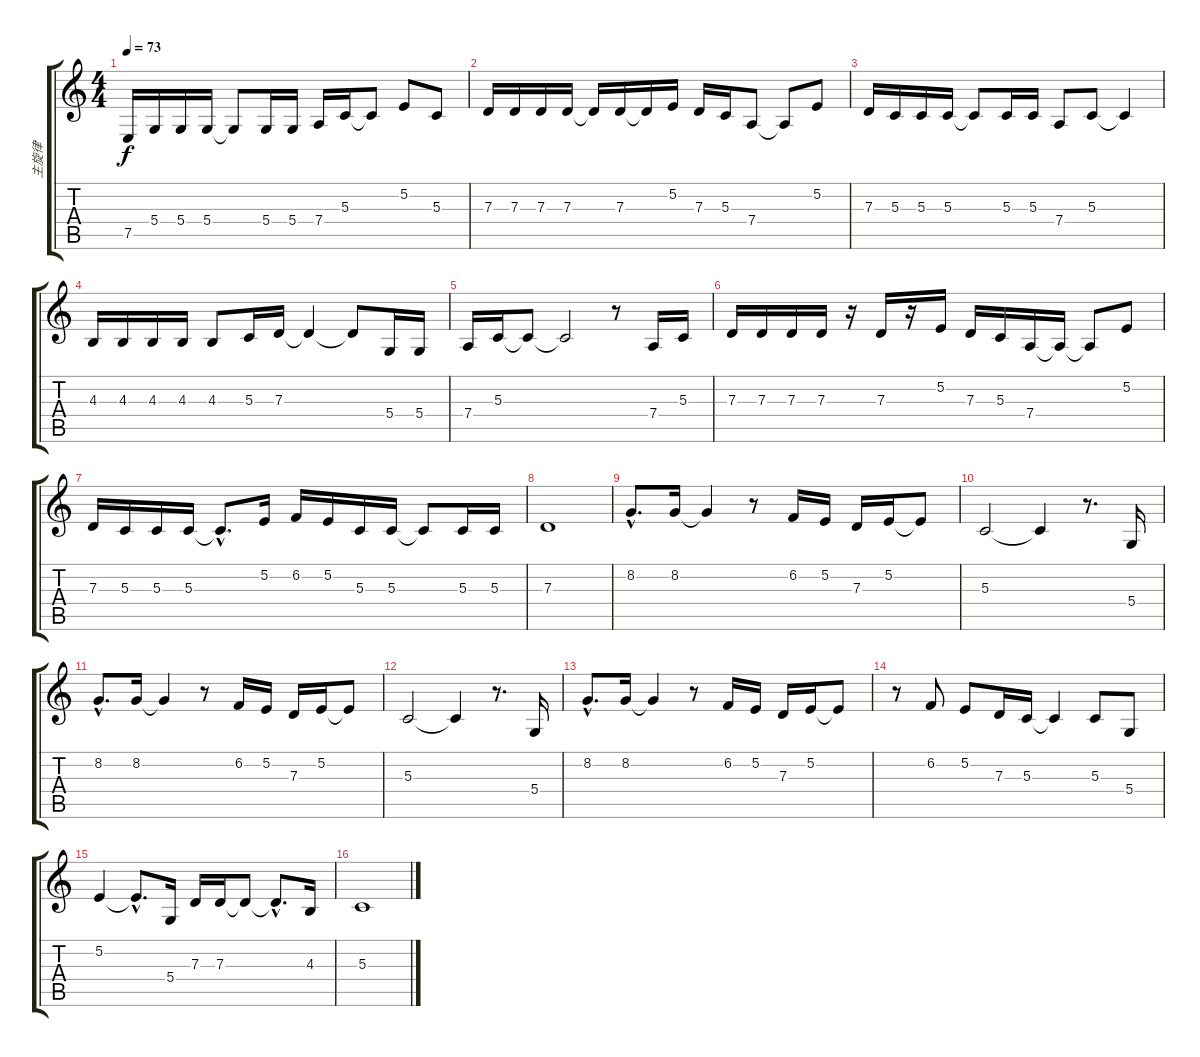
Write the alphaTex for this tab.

\track ("主旋律" "主旋律") {instrument reedorgan}
\staff {score tabs}
\tuning (E4 B3 G3 D3 A2 E2) {hide}
\ts (4 4)
\tempo 73
\clef g2
\ks c
7.5.16{dy f} 5.4.16 5.4.16 5.4.16 5.4{t}.8 5.4.16 5.4.16 7.4.16 5.3.16 5.3{t}.8 5.2.8 5.3.8 |
7.3.16 7.3.16 7.3.16 7.3.16 7.3{t}.16 7.3.16 7.3{t}.16 5.2.16 7.3.16 5.3.16 7.4.8 7.4{t}.8 5.2.8 |
7.3.16 5.3.16 5.3.16 5.3.16 5.3{t}.8 5.3.16 5.3.16 7.4.8 5.3.8 5.3{t}.4 |
4.3.16 4.3.16 4.3.16 4.3.16 4.3.8 5.3.16 7.3.16 7.3{t}.4 7.3{t}.8 5.4.16 5.4.16 |
7.4.16 5.3.16 5.3{t}.8 5.3{t}.2 r.8 7.4.16 5.3.16 |
7.3.16 7.3.16 7.3.16 7.3.16 r.16 7.3.16 r.16 5.2.16 7.3.16 5.3.16 7.4.16 7.4{t}.16 7.4{t}.8 5.2.8 |
7.3.16 5.3.16 5.3.16 5.3.16 5.3{hac t}.8{d} 5.2.16 6.2.16 5.2.16 5.3.16 5.3.16 5.3{t}.8 5.3.16 5.3.16 |
7.3.1 |
8.2{hac}.8{d} 8.2.16 8.2{t}.4 r.8 6.2.16 5.2.16 7.3.16 5.2.16 5.2{t}.8 |
5.3.2 5.3{t}.4 r.8{d} 5.4.16 |
8.2{hac}.8{d} 8.2.16 8.2{t}.4 r.8 6.2.16 5.2.16 7.3.16 5.2.16 5.2{t}.8 |
5.3.2 5.3{t}.4 r.8{d} 5.4.16 |
8.2{hac}.8{d} 8.2.16 8.2{t}.4 r.8 6.2.16 5.2.16 7.3.16 5.2.16 5.2{t}.8 |
r.8 6.2.8 5.2.8 7.3.16 5.3.16 5.3{t}.4 5.3.8 5.4.8 |
5.2.4 5.2{hac t}.8{d} 5.4.16 7.3.16 7.3.16 7.3{t}.8 7.3{hac t}.8{d} 4.3.16 |
5.3.1
